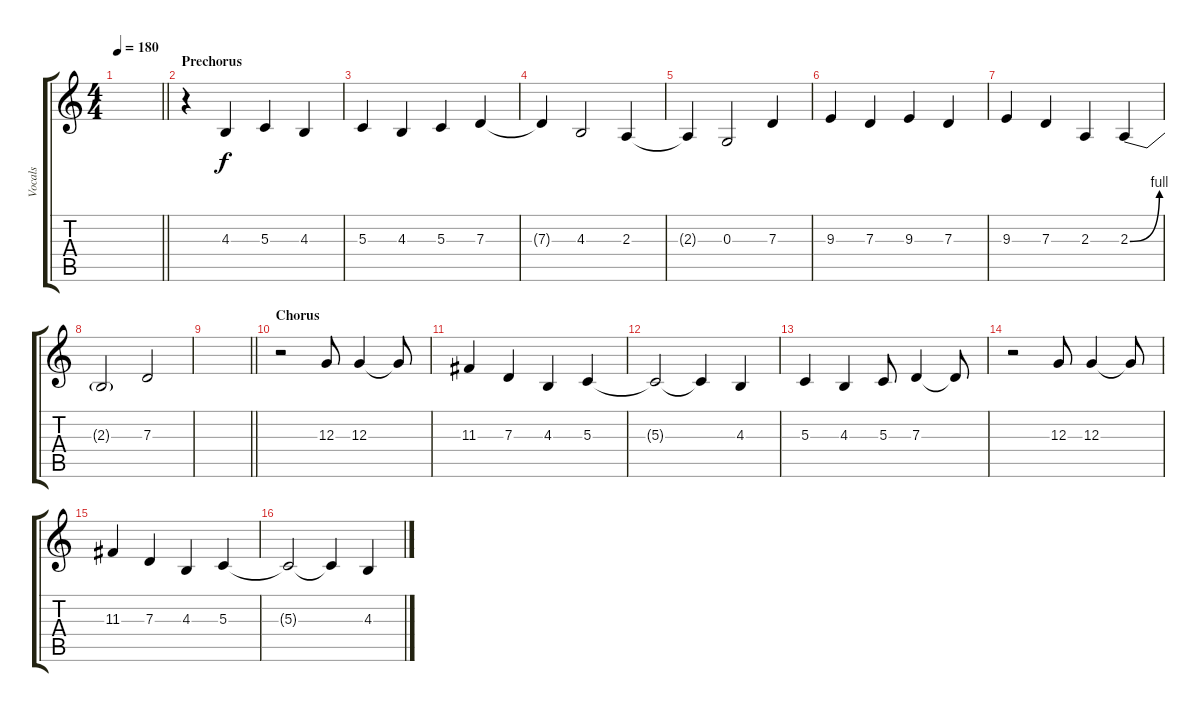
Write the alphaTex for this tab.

\track ("Vocals" "Vocals") {instrument frenchhorn}
\staff {score tabs}
\tuning (E4 B3 G3 D3 A2 E2) {hide}
\ts (4 4)
\tempo 180
\clef g2
\barLineRight lightlight
\ks c
|
\section ("" "Prechorus")
r.4 4.3.4 5.3.4 4.3.4 |
5.3.4 4.3.4 5.3.4 7.3.4 |
7.3{t}.4 4.3.2 2.3.4 |
2.3{t}.4 0.3.2 7.3.4 |
9.3.4 7.3.4 9.3.4 7.3.4 |
9.3.4 7.3.4 2.3.4 2.3{be (bend 0 0 60 4)}.4 |
2.3{t}.2 7.3.2 |
\barLineRight lightlight
|
\section ("" "Chorus")
r.2 12.3.8 12.3.4 12.3{t}.8 |
11.3.4 7.3.4 4.3.4 5.3.4 |
5.3{t}.2 5.3{t}.4 4.3.4 |
5.3.4 4.3.4 5.3.8 7.3.4 7.3{t}.8 |
r.2 12.3.8 12.3.4 12.3{t}.8 |
11.3.4 7.3.4 4.3.4 5.3.4 |
5.3{t}.2 5.3{t}.4 4.3.4
